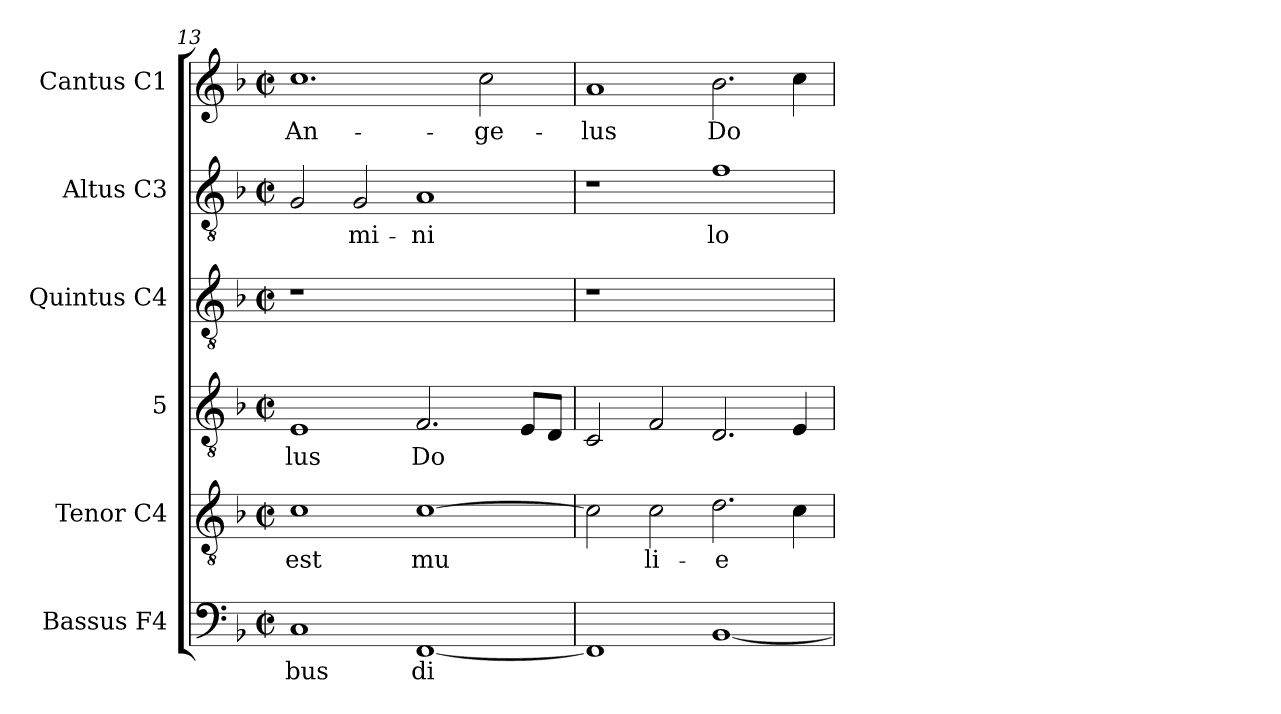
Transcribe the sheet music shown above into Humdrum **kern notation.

**kern	**text	**kern	**text	**kern	**text	**kern	**kern	**text	**kern	**text
*part6	*part6	*part5	*part5	*part4	*part4	*part3	*part2	*part2	*part1	*part1
*staff6	*staff6	*staff5	*staff5	*staff4	*staff4	*staff3	*staff2	*staff2	*staff1	*staff1
*I"Bassus  F4	*	*I"Tenor  C4	*	*I"5	*	*I"Quintus  C4	*I"Altus  C3	*	*I"Cantus  C1	*
*I'B	*	*I'T	*	*	*	*	*I'A	*	*I'C	*
*clefF4	*	*clefGv2	*	*clefGv2	*	*clefGv2	*clefGv2	*	*clefG2	*
*k[b-]	*	*k[b-]	*	*k[b-]	*	*k[b-]	*k[b-]	*	*k[b-]	*
*F:	*	*F:	*	*F:	*	*F:	*F:	*	*F:	*
*M2/2	*	*M2/2	*	*M2/2	*	*M2/2	*M2/2	*	*M2/2	*
*met(c|)	*	*met(c|)	*	*met(c|)	*	*met(c|)	*met(c|)	*	*met(c|)	*
=13	=13	=13	=13	=13	=13	=13	=13	=13	=13	=13
!	!LO:LY:b:cj	!	!LO:LY:b:cj	!	!LO:LY:b:cj	!	!	!LO:LY:b:cj	!	!LO:LY:b:cj
1C	-bus	1c	est	1E	-lus	1r	2G/	--	1.cc	An-
!	!	!	!	!	!	!	!	!LO:LY:b:cj	!	!
.	.	.	.	.	.	.	2G/	-mi-	.	.
!	!LO:LY:b:cj	!	!LO:LY:b:cj	!	!LO:LY:b:cj	!	!	!LO:LY:b:cj	!	!
[<1FF	di-	[>1c	mu-	2.F/	Do-	1ryy	1A	-ni	.	.
!	!	!	!	!	!	!	!	!	!	!LO:LY:b:cj
.	.	.	.	.	.	.	.	.	2cc\	-ge-
!	!	!	!	!	!LO:LY:b:cj	!	!	!	!	!
.	.	.	.	8E/L	--	.	.	.	.	.
!	!	!	!	!	!LO:LY:b:cj	!	!	!	!	!
.	.	.	.	8D/J	--	.	.	.	.	.
=14	=14	=14	=14	=14	=14	=14	=14	=14	=14	=14
!	!LO:LY:b:cj	!	!LO:LY:b:cj	!	!LO:LY:b:cj	!	!	!	!	!LO:LY:b:cj
1FF]	--	2c\]	--	2C/	--	1r	1r	.	1a	-lus
!	!	!	!LO:LY:b:cj	!	!LO:LY:b:cj	!	!	!	!	!
.	.	2c\	-li-	2F/	--	.	.	.	.	.
!	!LO:LY:b:cj	!	!LO:LY:b:cj	!	!LO:LY:b:cj	!	!	!LO:LY:b:cj	!	!LO:LY:b:cj
[<1BB-	--	2.d\	-e-	2.D/	--	1ryy	1f	lo-	2.b-\	Do-
!	!	!	!LO:LY:b:cj	!	!LO:LY:b:cj	!	!	!	!	!LO:LY:b:cj
.	.	4c\	--	4E/	--	.	.	.	4cc\	--
=	=	=	=	=	=	=	=	=	=	=
*-	*-	*-	*-	*-	*-	*-	*-	*-	*-	*-
